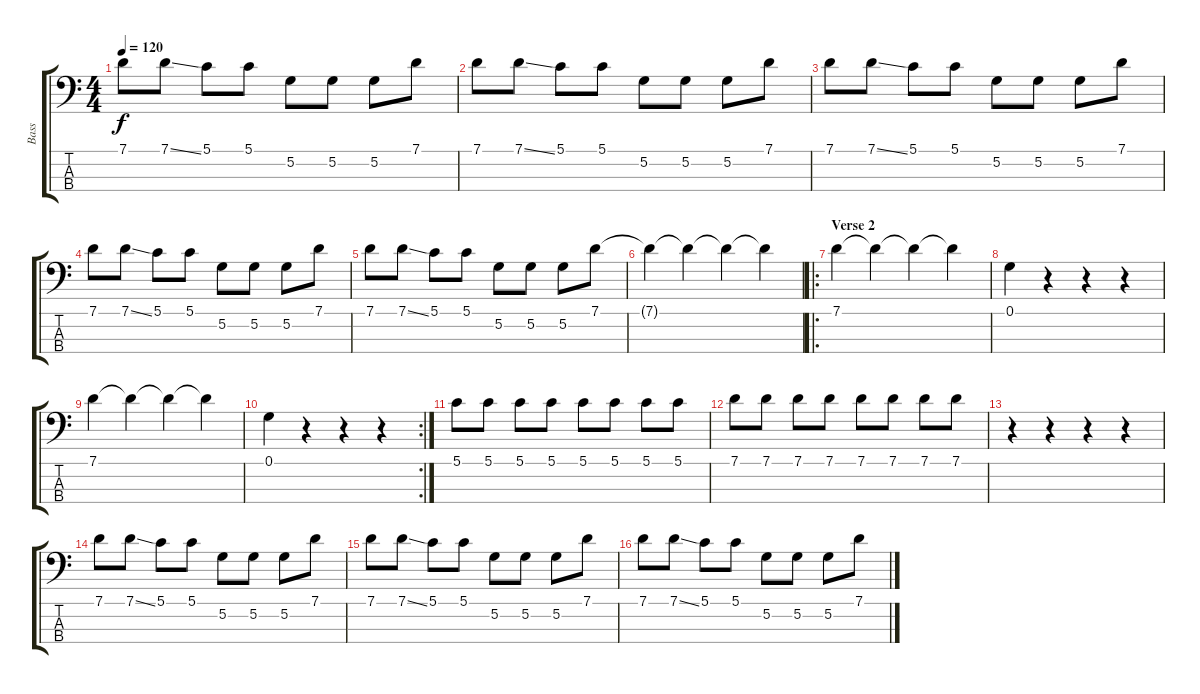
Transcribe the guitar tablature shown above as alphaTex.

\track ("Bass" "Bass") {instrument electricbassfinger}
\staff {score tabs}
\tuning (G2 D2 A1 E1) {hide}
\ts (4 4)
\tempo 120
\clef f4
\ks c
7.1.8{dy f} 7.1{ss}.8 5.1.8 5.1.8 5.2.8 5.2.8 5.2.8 7.1.8 |
7.1.8 7.1{ss}.8 5.1.8 5.1.8 5.2.8 5.2.8 5.2.8 7.1.8 |
7.1.8 7.1{ss}.8 5.1.8 5.1.8 5.2.8 5.2.8 5.2.8 7.1.8 |
7.1.8 7.1{ss}.8 5.1.8 5.1.8 5.2.8 5.2.8 5.2.8 7.1.8 |
7.1.8 7.1{ss}.8 5.1.8 5.1.8 5.2.8 5.2.8 5.2.8 7.1.8 |
7.1{t}.4 7.1{t}.4 7.1{t}.4 7.1{t}.4 |
\ro
\section ("" "Verse 2")
7.1.4 7.1{t}.4 7.1{t}.4 7.1{t}.4 |
0.1.4 r.4 r.4 r.4 |
7.1.4 7.1{t}.4 7.1{t}.4 7.1{t}.4 |
\rc 2
0.1.4 r.4 r.4 r.4 |
5.1.8 5.1.8 5.1.8 5.1.8 5.1.8 5.1.8 5.1.8 5.1.8 |
7.1.8 7.1.8 7.1.8 7.1.8 7.1.8 7.1.8 7.1.8 7.1.8 |
r.4 r.4 r.4 r.4 |
7.1.8 7.1{ss}.8 5.1.8 5.1.8 5.2.8 5.2.8 5.2.8 7.1.8 |
7.1.8 7.1{ss}.8 5.1.8 5.1.8 5.2.8 5.2.8 5.2.8 7.1.8 |
7.1.8 7.1{ss}.8 5.1.8 5.1.8 5.2.8 5.2.8 5.2.8 7.1.8
